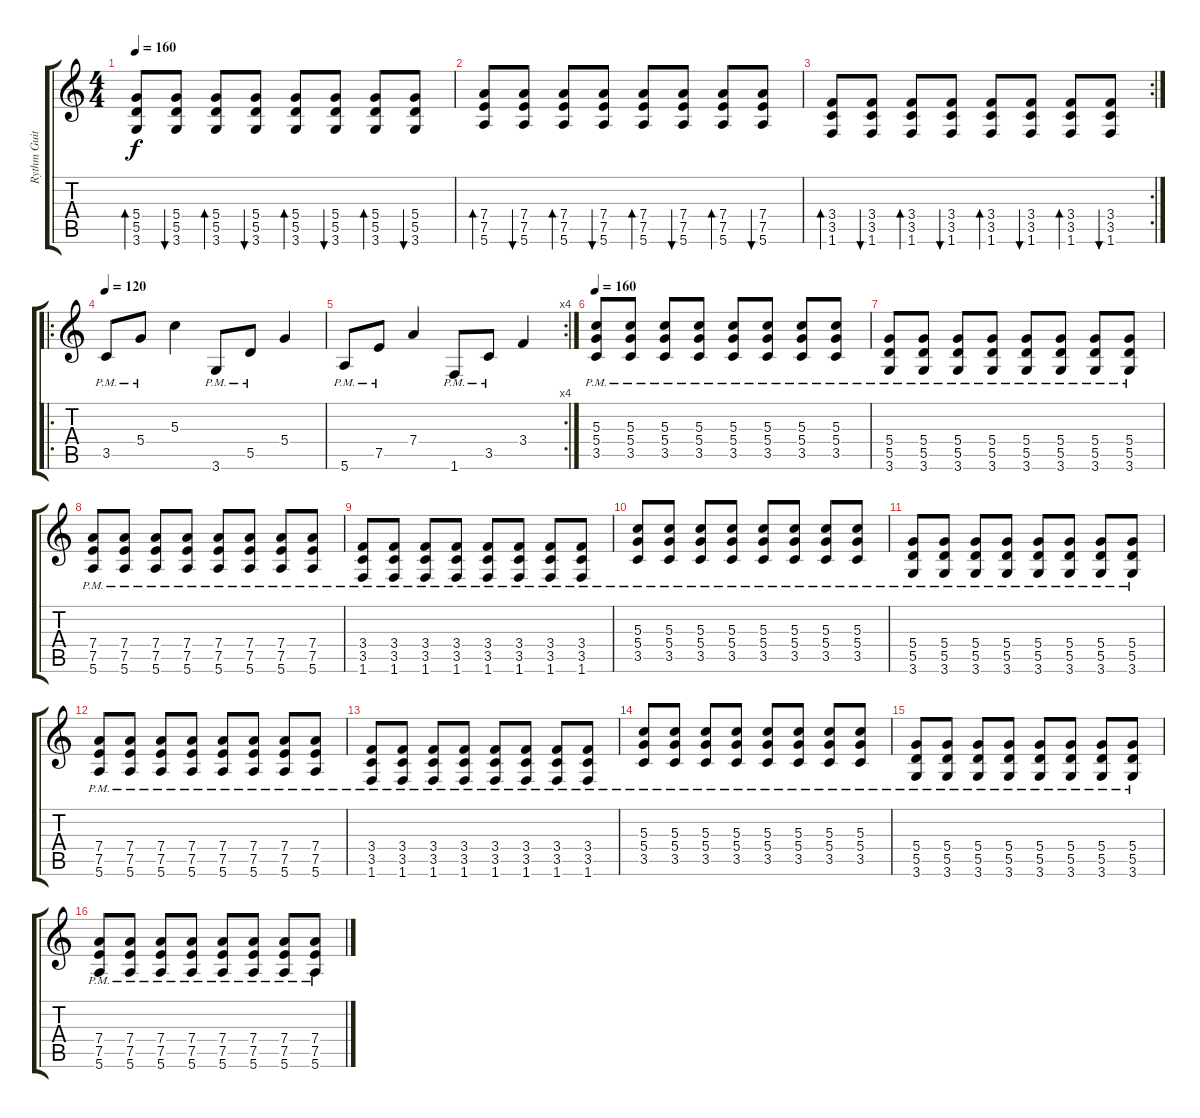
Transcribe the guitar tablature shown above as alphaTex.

\track ("Rythm Guitar" "Rythm Guit") {instrument distortionguitar}
\staff {score tabs}
\tuning (E4 B3 G3 D3 A2 E2) {hide}
\ts (4 4)
\tempo 160
\clef g2
\ks c
(5.4 5.5 3.6).8{bd 30 dy f} (5.4 5.5 3.6).8{bu 30} (5.4 5.5 3.6).8{bd 30} (5.4 5.5 3.6).8{bu 30} (5.4 5.5 3.6).8{bd 30} (5.4 5.5 3.6).8{bu 30} (5.4 5.5 3.6).8{bd 30} (5.4 5.5 3.6).8{bu 30} |
(7.4 7.5 5.6).8{bd 30} (7.4 7.5 5.6).8{bu 30} (7.4 7.5 5.6).8{bd 30} (7.4 7.5 5.6).8{bu 30} (7.4 7.5 5.6).8{bd 30} (7.4 7.5 5.6).8{bu 30} (7.4 7.5 5.6).8{bd 30} (7.4 7.5 5.6).8{bu 30} |
\rc 2
(3.4 3.5 1.6).8{bd 30} (3.4 3.5 1.6).8{bu 30} (3.4 3.5 1.6).8{bd 30} (3.4 3.5 1.6).8{bu 30} (3.4 3.5 1.6).8{bd 30} (3.4 3.5 1.6).8{bu 30} (3.4 3.5 1.6).8{bd 30} (3.4 3.5 1.6).8{bu 30} |
\ro
\tempo 120
3.5{pm}.8{instrument acousticguitarsteel} 5.4{pm}.8 5.3.4 3.6{pm}.8 5.5{pm}.8 5.4.4 |
\rc 4
5.6{pm}.8 7.5{pm}.8 7.4.4 1.6{pm}.8 3.5{pm}.8 3.4.4 |
\tempo 160
(5.3{pm} 5.4{pm} 3.5{pm}).8{instrument distortionguitar} (5.3{pm} 5.4{pm} 3.5{pm}).8 (5.3{pm} 5.4{pm} 3.5{pm}).8 (5.3{pm} 5.4{pm} 3.5{pm}).8 (5.3{pm} 5.4{pm} 3.5{pm}).8 (5.3{pm} 5.4{pm} 3.5{pm}).8 (5.3{pm} 5.4{pm} 3.5{pm}).8 (5.3{pm} 5.4{pm} 3.5{pm}).8 |
(5.4{pm} 5.5{pm} 3.6{pm}).8 (5.4{pm} 5.5{pm} 3.6{pm}).8 (5.4{pm} 5.5{pm} 3.6{pm}).8 (5.4{pm} 5.5{pm} 3.6{pm}).8 (5.4{pm} 5.5{pm} 3.6{pm}).8 (5.4{pm} 5.5{pm} 3.6{pm}).8 (5.4{pm} 5.5{pm} 3.6{pm}).8 (5.4{pm} 5.5{pm} 3.6{pm}).8 |
(7.4{pm} 7.5{pm} 5.6{pm}).8 (7.4{pm} 7.5{pm} 5.6{pm}).8 (7.4{pm} 7.5{pm} 5.6{pm}).8 (7.4{pm} 7.5{pm} 5.6{pm}).8 (7.4{pm} 7.5{pm} 5.6{pm}).8 (7.4{pm} 7.5{pm} 5.6{pm}).8 (7.4{pm} 7.5{pm} 5.6{pm}).8 (7.4{pm} 7.5{pm} 5.6{pm}).8 |
(3.4{pm} 3.5{pm} 1.6{pm}).8 (3.4{pm} 3.5{pm} 1.6{pm}).8 (3.4{pm} 3.5{pm} 1.6{pm}).8 (3.4{pm} 3.5{pm} 1.6{pm}).8 (3.4{pm} 3.5{pm} 1.6{pm}).8 (3.4{pm} 3.5{pm} 1.6{pm}).8 (3.4{pm} 3.5{pm} 1.6{pm}).8 (3.4{pm} 3.5{pm} 1.6{pm}).8 |
(5.3{pm} 5.4{pm} 3.5{pm}).8 (5.3{pm} 5.4{pm} 3.5{pm}).8 (5.3{pm} 5.4{pm} 3.5{pm}).8 (5.3{pm} 5.4{pm} 3.5{pm}).8 (5.3{pm} 5.4{pm} 3.5{pm}).8 (5.3{pm} 5.4{pm} 3.5{pm}).8 (5.3{pm} 5.4{pm} 3.5{pm}).8 (5.3{pm} 5.4{pm} 3.5{pm}).8 |
(5.4{pm} 5.5{pm} 3.6{pm}).8 (5.4{pm} 5.5{pm} 3.6{pm}).8 (5.4{pm} 5.5{pm} 3.6{pm}).8 (5.4{pm} 5.5{pm} 3.6{pm}).8 (5.4{pm} 5.5{pm} 3.6{pm}).8 (5.4{pm} 5.5{pm} 3.6{pm}).8 (5.4{pm} 5.5{pm} 3.6{pm}).8 (5.4{pm} 5.5{pm} 3.6{pm}).8 |
(7.4{pm} 7.5{pm} 5.6{pm}).8 (7.4{pm} 7.5{pm} 5.6{pm}).8 (7.4{pm} 7.5{pm} 5.6{pm}).8 (7.4{pm} 7.5{pm} 5.6{pm}).8 (7.4{pm} 7.5{pm} 5.6{pm}).8 (7.4{pm} 7.5{pm} 5.6{pm}).8 (7.4{pm} 7.5{pm} 5.6{pm}).8 (7.4{pm} 7.5{pm} 5.6{pm}).8 |
(3.4{pm} 3.5{pm} 1.6{pm}).8 (3.4{pm} 3.5{pm} 1.6{pm}).8 (3.4{pm} 3.5{pm} 1.6{pm}).8 (3.4{pm} 3.5{pm} 1.6{pm}).8 (3.4{pm} 3.5{pm} 1.6{pm}).8 (3.4{pm} 3.5{pm} 1.6{pm}).8 (3.4{pm} 3.5{pm} 1.6{pm}).8 (3.4{pm} 3.5{pm} 1.6{pm}).8 |
(5.3{pm} 5.4{pm} 3.5{pm}).8 (5.3{pm} 5.4{pm} 3.5{pm}).8 (5.3{pm} 5.4{pm} 3.5{pm}).8 (5.3{pm} 5.4{pm} 3.5{pm}).8 (5.3{pm} 5.4{pm} 3.5{pm}).8 (5.3{pm} 5.4{pm} 3.5{pm}).8 (5.3{pm} 5.4{pm} 3.5{pm}).8 (5.3{pm} 5.4{pm} 3.5{pm}).8 |
(5.4{pm} 5.5{pm} 3.6{pm}).8 (5.4{pm} 5.5{pm} 3.6{pm}).8 (5.4{pm} 5.5{pm} 3.6{pm}).8 (5.4{pm} 5.5{pm} 3.6{pm}).8 (5.4{pm} 5.5{pm} 3.6{pm}).8 (5.4{pm} 5.5{pm} 3.6{pm}).8 (5.4{pm} 5.5{pm} 3.6{pm}).8 (5.4{pm} 5.5{pm} 3.6{pm}).8 |
(7.4{pm} 7.5{pm} 5.6{pm}).8 (7.4{pm} 7.5{pm} 5.6{pm}).8 (7.4{pm} 7.5{pm} 5.6{pm}).8 (7.4{pm} 7.5{pm} 5.6{pm}).8 (7.4{pm} 7.5{pm} 5.6{pm}).8 (7.4{pm} 7.5{pm} 5.6{pm}).8 (7.4{pm} 7.5{pm} 5.6{pm}).8 (7.4{pm} 7.5{pm} 5.6{pm}).8
